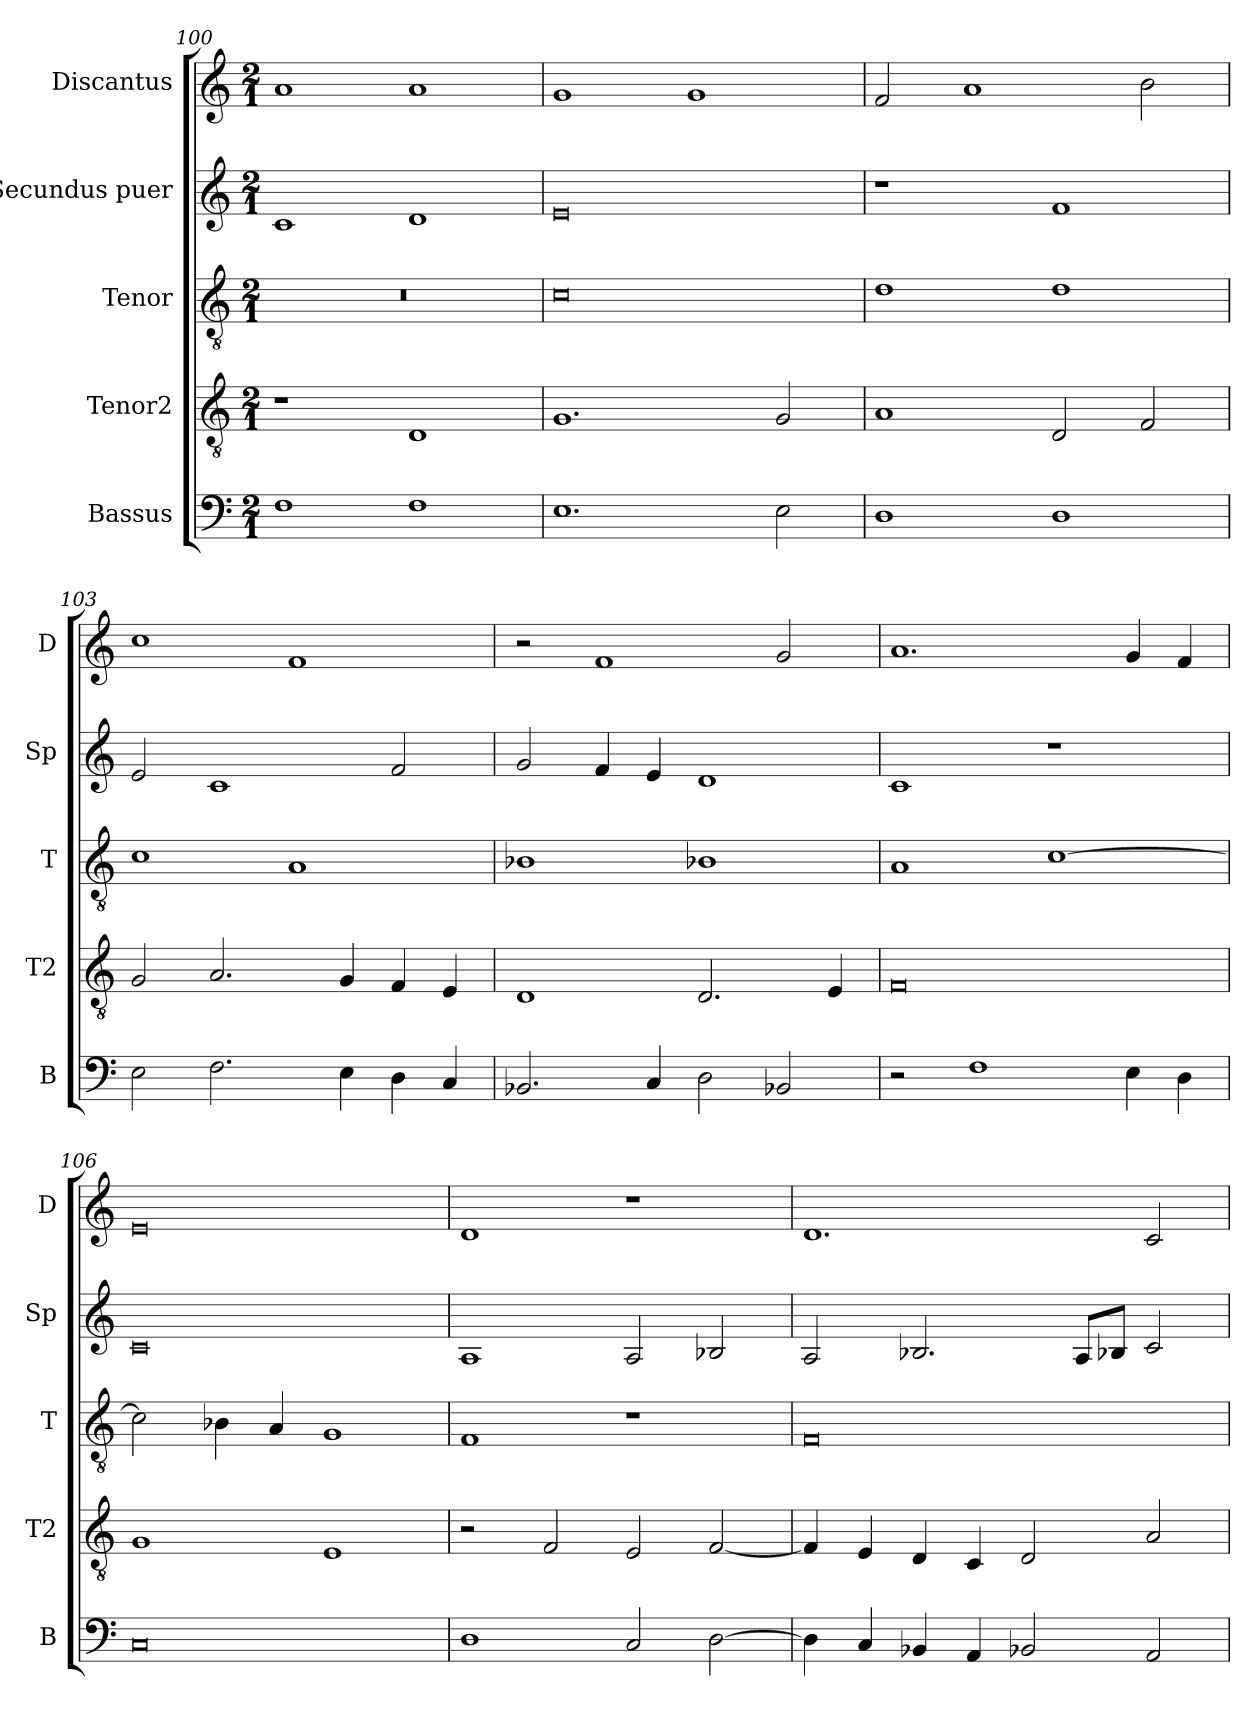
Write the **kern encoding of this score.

**kern	**kern	**kern	**kern	**kern
*part5	*part4	*part3	*part2	*part1
*staff5	*staff4	*staff3	*staff2	*staff1
*I"Bassus	*I"Tenor2	*I"Tenor	*I"Secundus puer	*I"Discantus
*I'B	*I'T2	*I'T	*I'Sp	*I'D
*clefF4	*clefGv2	*clefGv2	*clefG2	*clefG2
*k[]	*k[]	*k[]	*k[]	*k[]
*M2/1	*M2/1	*M2/1	*M2/1	*M2/1
=100	=100	=100	=100	=100
1F	1r	0r	1c	1a
1F	1D	.	1d	1a
=101	=101	=101	=101	=101
1.E	1.G	0c	0e	1g
.	.	.	.	1g
2E\	2G/	.	.	.
=102	=102	=102	=102	=102
1D	1A	1d	1r	2f/
.	.	.	.	1a
1D	2D/	1d	1f	.
.	2F/	.	.	2b\
=103	=103	=103	=103	=103
2E\	2G/	1c	2e/	1cc
2.F\	2.A/	.	1c	.
.	.	1A	.	1f
4E\	4G/	.	.	.
4D\	4F/	.	2f/	.
4C/	4E/	.	.	.
=104	=104	=104	=104	=104
2.BB-X/	1D	1B-X	2g/	2r
.	.	.	4f/	1f
4C/	.	.	4e/	.
2D\	2.D/	1B-X	1d	.
2BB-X/	.	.	.	2g/
.	4E/	.	.	.
=105	=105	=105	=105	=105
2r	0F	1A	1c	1.a
1F	.	.	.	.
.	.	[1c	1r	.
4E\	.	.	.	4g/
4D\	.	.	.	4f/
=106	=106	=106	=106	=106
0C	1G	2c\]	0c	0e
.	.	4B-X\	.	.
.	.	4A/	.	.
.	1E	1G	.	.
=107	=107	=107	=107	=107
1D	2r	1F	1A	1d
.	2F/	.	.	.
2C/	2E/	1r	2A/	1r
[2D\	[2F/	.	2B-X/	.
=108	=108	=108	=108	=108
4D\]	4F/]	0F	2A/	1.d
4C/	4E/	.	.	.
4BB-X/	4D/	.	2.B-X/	.
4AA/	4C/	.	.	.
2BB-X/	2D/	.	.	.
.	.	.	8A/L	.
.	.	.	8B-X/J	.
2AA/	2A/	.	2c/	2c/
=	=	=	=	=
*-	*-	*-	*-	*-
